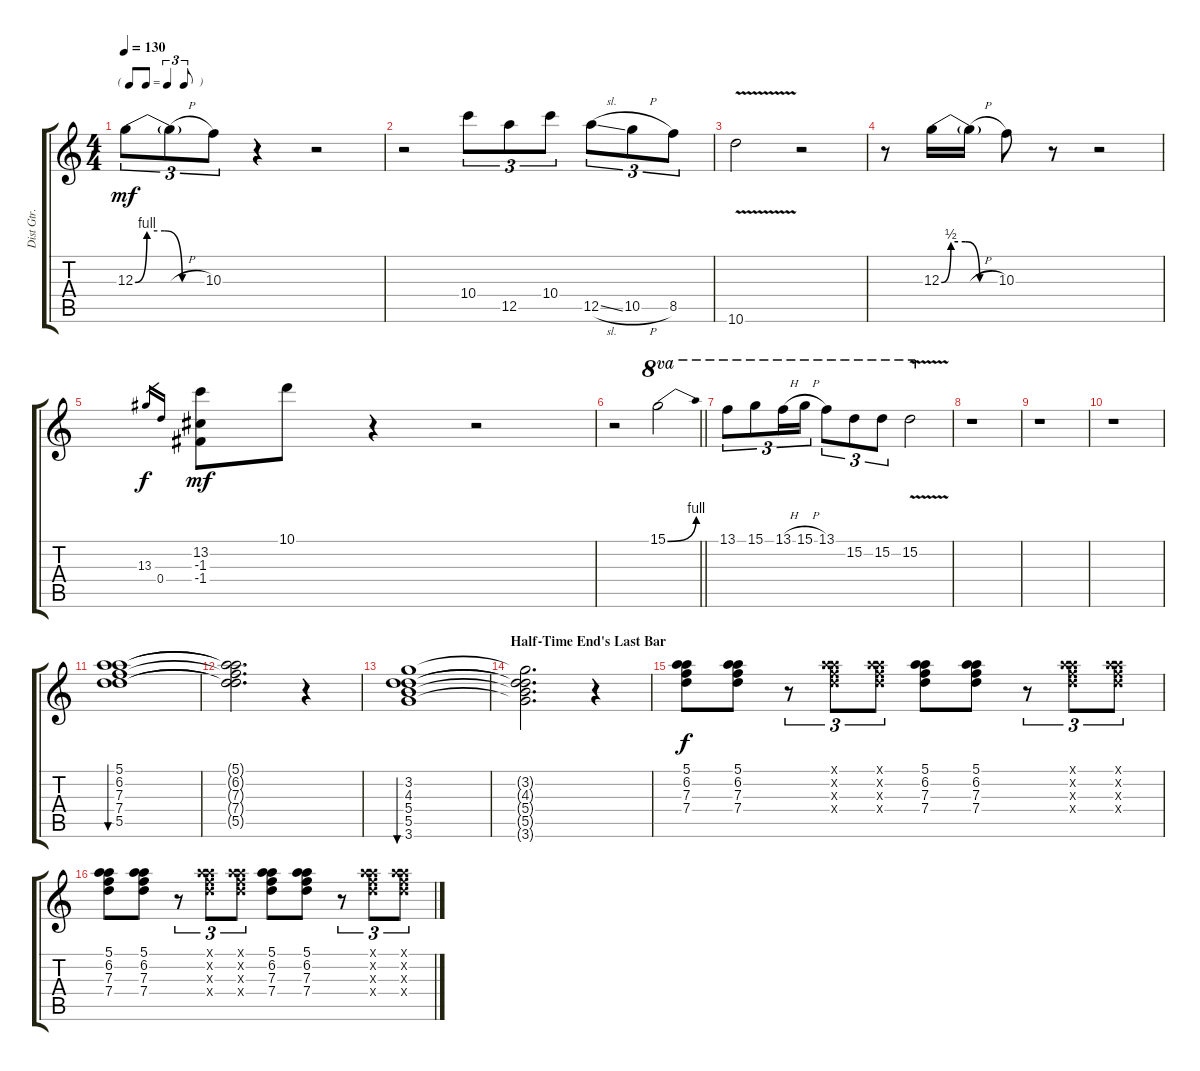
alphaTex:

\track ("Dist Gtr." "Dist Gtr.") {instrument distortionguitar}
\staff {score tabs}
\tuning (E4 B3 G3 D4 A3 E3) {hide}
\ts (4 4)
\tf triplet8th
\tempo 130
\clef g2
\ks c
12.3{be (custom 0 0 10 4 25 4 40 0 60 0)}.8{tu (3 2) dy mf} 12.3{h t}.8{tu (3 2)} 10.3.8{tu (3 2)} r.4 r.2 |
r.2 10.4.8{tu (3 2)} 12.5.8{tu (3 2)} 10.4.8{tu (3 2)} 12.5{sl}.8{tu (3 2)} 10.5{h}.8{tu (3 2)} 8.5.8{tu (3 2)} |
10.6{v}.2 r.2 |
r.8 12.3{be (custom 0 0 10 2 25 2 40 0 60 0)}.16 12.3{h t}.16 10.3.8 r.8 r.2 |
13.3.16{gr dy f} 0.4.16{gr} (13.2 -1.3 -1.4).8{dy mf} 10.1.8 r.4 r.2 |
\barLineRight lightlight
r.2 15.1{be (bend 0 0 60 4)}.2{ot 8va} |
13.1.8{tu (3 2) ot 8va} 15.1.8{tu (3 2) ot 8va} 13.1{h}.16{tu (3 2) ot 8va} 15.1{h}.16{tu (3 2) ot 8va} 13.1.8{tu (3 2) ot 8va} 15.2.8{tu (3 2) ot 8va} 15.2.8{tu (3 2) ot 8va} 15.2{v}.2{ot 8va} |
r.1 |
r.1 |
r.1 |
(5.1 6.2 7.3 7.4 5.5).1{bu 30} |
(5.1{t} 6.2{t} 7.3{t} 7.4{t} 5.5{t}).2{d} r.4 |
(3.2 4.3 5.4 5.5 3.6).1{bu 30} |
\section ("" "Half-Time End's Last Bar")
(3.2{t} 4.3{t} 5.4{t} 5.5{t} 3.6{t}).2{d} r.4 |
(5.1 6.2 7.3 7.4).8{dy f} (5.1 6.2 7.3 7.4).8 r.8{tu (3 2)} (5.1{x} 6.2{x} 7.3{x} 7.4{x}).8{tu (3 2)} (5.1{x} 6.2{x} 7.3{x} 7.4{x}).8{tu (3 2)} (5.1 6.2 7.3 7.4).8 (5.1 6.2 7.3 7.4).8 r.8{tu (3 2)} (5.1{x} 6.2{x} 7.3{x} 7.4{x}).8{tu (3 2)} (5.1{x} 6.2{x} 7.3{x} 7.4{x}).8{tu (3 2)} |
(5.1 6.2 7.3 7.4).8 (5.1 6.2 7.3 7.4).8 r.8{tu (3 2)} (5.1{x} 6.2{x} 7.3{x} 7.4{x}).8{tu (3 2)} (5.1{x} 6.2{x} 7.3{x} 7.4{x}).8{tu (3 2)} (5.1 6.2 7.3 7.4).8 (5.1 6.2 7.3 7.4).8 r.8{tu (3 2)} (5.1{x} 6.2{x} 7.3{x} 7.4{x}).8{tu (3 2)} (5.1{x} 6.2{x} 7.3{x} 7.4{x}).8{tu (3 2)}
